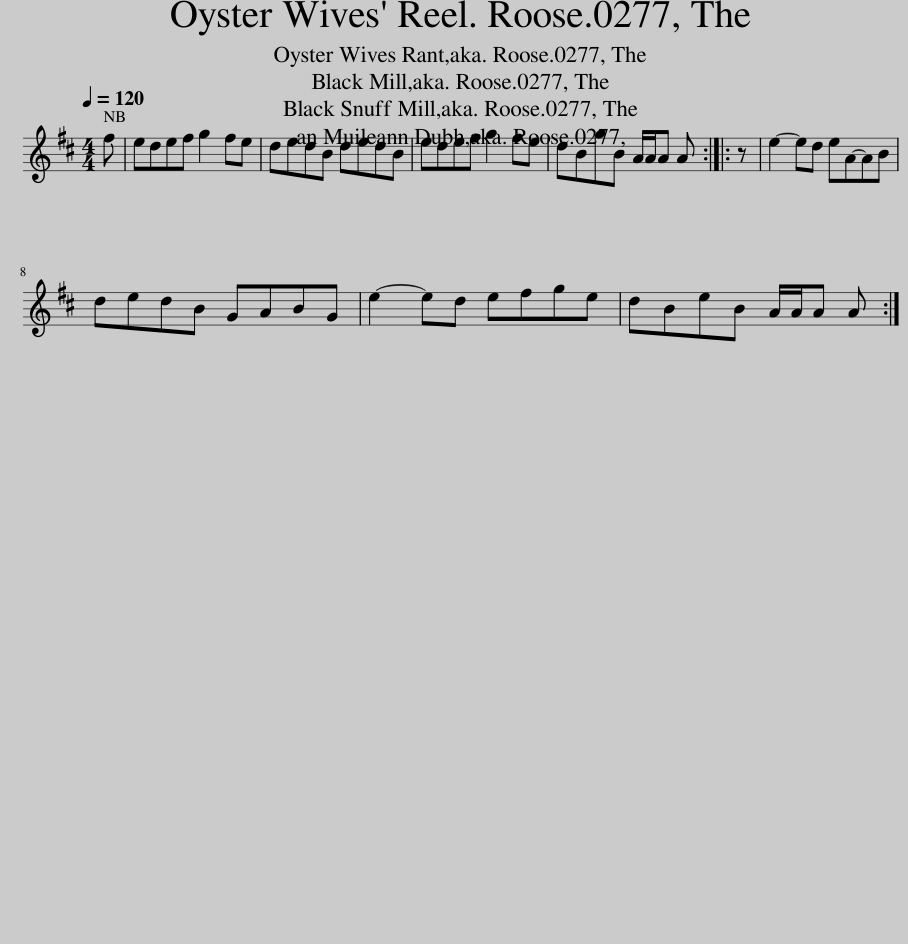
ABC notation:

X:1
L:1/8
Q:1/4=120
M:4/4
I:linebreak $
K:D
V:1 treble
V:1
 f | edef g2 fe | dedB dedB | edef g2 fe | dBgB A/A/A A :: %5
 z | e2- ed eA-AB |$ dedB GABG | e2- ed efge | dBeB A/A/A A :| %10
